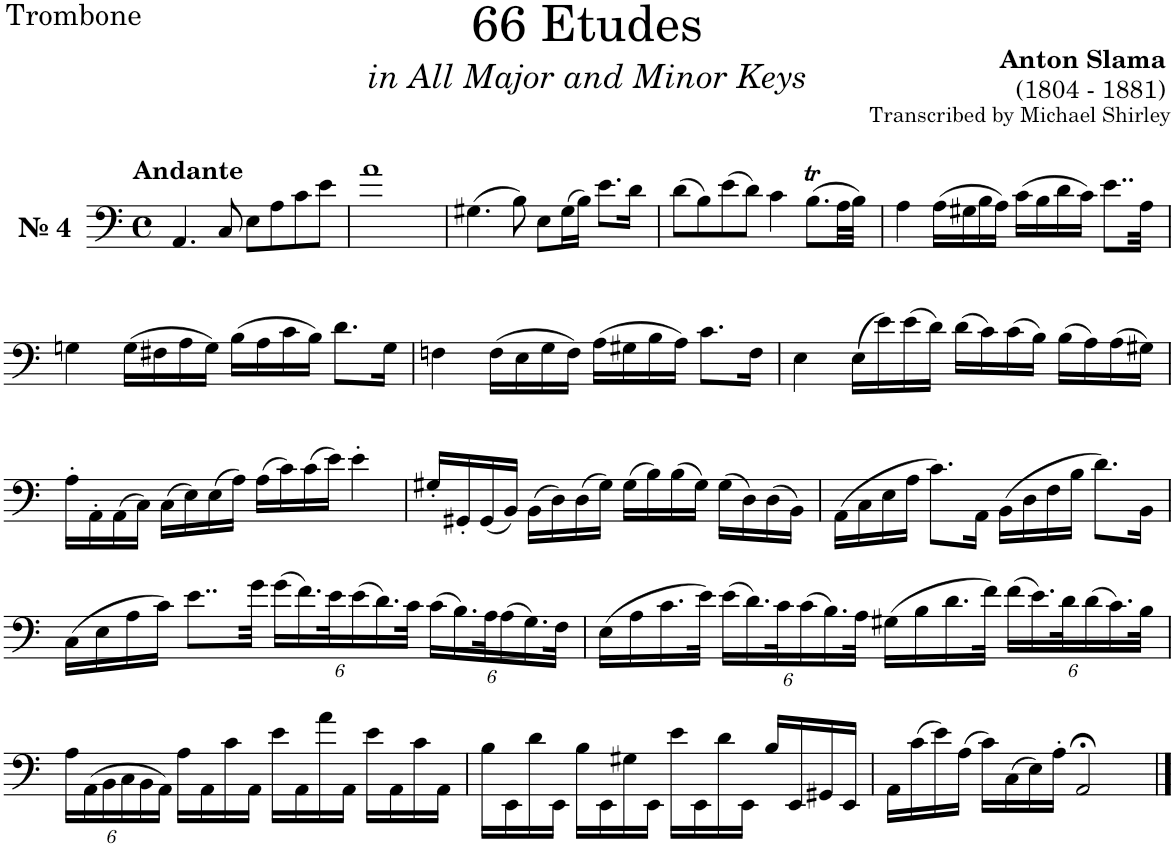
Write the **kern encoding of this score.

**kern
*part1
*staff1
*I"Trombone
*I'Tbn.
*clefF4
*k[]
*M4/4
*met(c)
=1
!LO:TX:a:B:t=№ 4
!LO:TX:a:B:t=Andante
4.AA/
8C/
8E\L
8A\
8c\
8e\J
=2
1a
=3
(>4.G#X\
8B\)
8E\L
(>16G#\L
16B\JJ)
8.e\L
16d\Jk
=4
(>8d\L
8B\)
(>8e\
8d\J)
4c\
(>8.Bt\L
32A\LL
32B\JJJ)
=5
4A\
(>16A\LL
16G#X\
16B\
16A\JJ)
(>16c\LL
16B\
16d\
16c\JJ)
8..e\L
32A\Jkk
!!LO:LB:g=z
=6
4Gn\
(>16G\LL
16F#X\
16A\
16G\JJ)
(>16B\LL
16A\
16c\
16B\JJ)
8.d\L
16G\Jk
=7
4Fn\
(>16F\LL
16E\
16G\
16F\JJ)
(>16A\LL
16G#X\
16B\
16A\JJ)
8.c\L
16F\Jk
=8
4E\
(>16E\LL
16e\)
(>16e\
16d\JJ)
(>16d\LL
16c\)
(>16c\
16B\JJ)
(>16B\LL
16A\)
(>16A\
16G#X\JJ)
!!LO:LB:g=z
=9
16A'\LL
16AA'\
(>16AA\
16C\JJ)
(>16C\LL
16E\)
(>16E\
16A\JJ)
(>16A\LL
16c\)
(>16c\
16e\JJ)
4e'\
=10
16G#X'/LL
16GG#X'/
(<16GG#/
16BB/JJ)
(>16BB\LL
16D\)
(>16D\
16G#\JJ)
(>16G#\LL
16B\)
(>16B\
16G#\JJ)
(>16G#\LL
16D\)
(>16D\
16BB\JJ)
=11
(16AA\LL
16C\
16E\
16A\JJ
8.c\L)
16AA\Jk
(16BB\LL
16D\
16F\
16B\JJ
8.d\L)
16BB\Jk
!!LO:LB:g=z
=12
(>16C\LL
16E\
16A\
16c\JJ)
8..e\L
32g\Jkk
*Xbrackettup
(24g\LL
24.f\)
48e\K
(24e\
24.d\)
48c\JJk
(24c\LL
24.B\)
48A\K
(24A\
24.G\)
48F\JJk
=13
(16E\LL
16A\
16.c\
32e\JJk)
(24e\LL
24.d\)
48c\K
(24c\
24.B\)
48A\JJk
(16G#X\LL
16B\
16.d\
32f\JJk)
(24f\LL
24.e\)
48d\K
(24d\
24.c\)
48B\JJk
!!LO:LB:g=z
=14
24A\LL
(24AA\
24BB\
24C\
24BB\
24AA\JJ)
16A\LL
16AA\
16c\
16AA\JJ
16e\LL
16AA\
16a\
16AA\JJ
16e\LL
16AA\
16c\
16AA\JJ
=15
16B\LL
16EE\
16d\
16EE\JJ
16B\LL
16EE\
16G#X\
16EE\JJ
16e\LL
16EE\
16d\
16EE\JJ
16B/LL
16EE/
16GG#X/
16EE/JJ
=16
16AA\LL
(>16c\
16e\)
(>16A\JJ
16c\LL)
(>16C\
16E\)
16A'\JJ
2AA;</
==
*-
